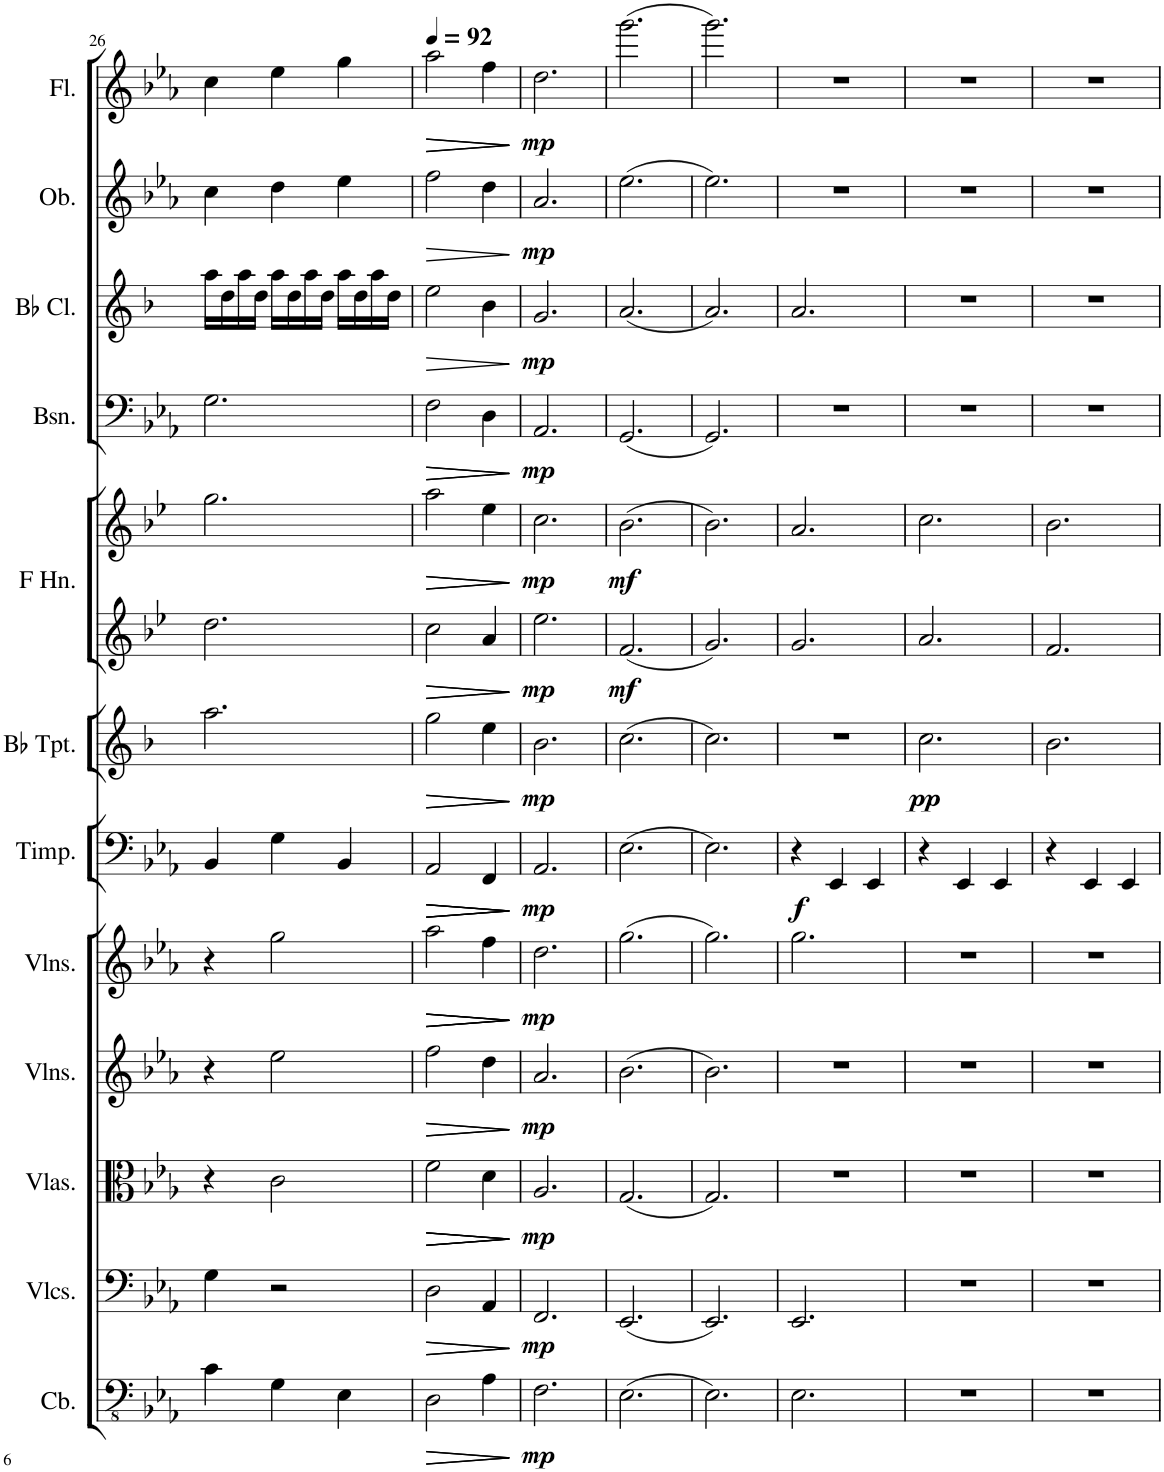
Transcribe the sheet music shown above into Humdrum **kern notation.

**kern	**dynam	**kern	**dynam	**kern	**dynam	**kern	**dynam	**kern	**dynam	**kern	**dynam	**kern	**dynam	**kern	**kern	**dynam	**kern	**dynam	**kern	**dynam	**kern	**dynam	**kern	**dynam
*part12	*part12	*part11	*part11	*part10	*part10	*part9	*part9	*part8	*part8	*part7	*part7	*part6	*part6	*part5	*part5	*part5	*part4	*part4	*part3	*part3	*part2	*part2	*part1	*part1
*staff13	*staff13	*staff12	*staff12	*staff11	*staff11	*staff10	*staff10	*staff9	*staff9	*staff8	*staff8	*staff7	*staff7	*staff6	*staff5	*staff5/6	*staff4	*staff4	*staff3	*staff3	*staff2	*staff2	*staff1	*staff1
*I"Contrabass	*	*I"Violoncellos	*	*I"Violas	*	*I"Violins II	*	*I"Violins I	*	*I"Timpani	*	*I"Trumpets in Bb	*	*I"Horns in F	*	*	*I"Bassoons	*	*I"Clarinets in Bb	*	*I"Oboes	*	*I"Flutes	*
*I'Cb.	*	*I'Vlcs.	*	*I'Vlas.	*	*I'Vlns.	*	*I'Vlns.	*	*I'Timp.	*	*	*	*	*	*	*I'Bsn.	*	*	*	*I'Ob.	*	*I'Fl.	*
!!LO:PB:g=z
*clefFv4	*	*clefF4	*	*clefC3	*	*clefG2	*	*clefG2	*	*clefF4	*	*clefG2	*	*clefG2	*clefG2	*	*clefF4	*	*clefG2	*	*clefG2	*	*clefG2	*
*Trd7c12	*	*	*	*	*	*	*	*	*	*	*	*Trd1c2	*	*Trd4c7	*Trd4c7	*	*	*	*Trd1c2	*	*	*	*	*
*k[b-e-a-]	*	*k[b-e-a-]	*	*k[b-e-a-]	*	*k[b-e-a-]	*	*k[b-e-a-]	*	*k[b-e-a-]	*	*k[b-]	*	*k[b-e-]	*k[b-e-]	*	*k[b-e-a-]	*	*k[b-]	*	*k[b-e-a-]	*	*k[b-e-a-]	*
*M3/4	*	*M3/4	*	*M3/4	*	*M3/4	*	*M3/4	*	*M3/4	*	*M3/4	*	*M3/4	*M3/4	*	*M3/4	*	*M3/4	*	*M3/4	*	*M3/4	*
=26	=26	=26	=26	=26	=26	=26	=26	=26	=26	=26	=26	=26	=26	=26	=26	=26	=26	=26	=26	=26	=26	=26	=26	=26
4C\	.	4G\	.	4r	.	4r	.	4r	.	4BB-/	.	2.aa\	.	2.dd\	2.gg\	.	2.G\	.	16aa\LL	.	4cc\	.	4cc\	.
.	.	.	.	.	.	.	.	.	.	.	.	.	.	.	.	.	.	.	16dd\	.	.	.	.	.
.	.	.	.	.	.	.	.	.	.	.	.	.	.	.	.	.	.	.	16aa\	.	.	.	.	.
.	.	.	.	.	.	.	.	.	.	.	.	.	.	.	.	.	.	.	16dd\JJ	.	.	.	.	.
4GG\	.	2r	.	2c\	.	2ee-\	.	2gg\	.	4G\	.	.	.	.	.	.	.	.	16aa\LL	.	4dd\	.	4ee-\	.
.	.	.	.	.	.	.	.	.	.	.	.	.	.	.	.	.	.	.	16dd\	.	.	.	.	.
.	.	.	.	.	.	.	.	.	.	.	.	.	.	.	.	.	.	.	16aa\	.	.	.	.	.
.	.	.	.	.	.	.	.	.	.	.	.	.	.	.	.	.	.	.	16dd\JJ	.	.	.	.	.
4EE-\	.	.	.	.	.	.	.	.	.	4BB-/	.	.	.	.	.	.	.	.	16aa\LL	.	4ee-\	.	4gg\	.
.	.	.	.	.	.	.	.	.	.	.	.	.	.	.	.	.	.	.	16dd\	.	.	.	.	.
.	.	.	.	.	.	.	.	.	.	.	.	.	.	.	.	.	.	.	16aa\	.	.	.	.	.
.	.	.	.	.	.	.	.	.	.	.	.	.	.	.	.	.	.	.	16dd\JJ	.	.	.	.	.
=27	=27	=27	=27	=27	=27	=27	=27	=27	=27	=27	=27	=27	=27	=27	=27	=27	=27	=27	=27	=27	=27	=27	=27	=27
*	*	*	*	*	*	*	*	*	*	*	*	*	*	*	*	*	*	*	*	*	*	*	*MM92	*
!	!LO:HP:b	!	!LO:HP:b	!	!LO:HP:b	!	!LO:HP:b	!	!LO:HP:b	!	!LO:HP:b	!	!LO:HP:b	!	!	!LO:HP:b	!	!LO:HP:b	!	!LO:HP:b	!	!LO:HP:b	!	!LO:HP:b
2DD\	>	2D\	>	2f\	>	2ff\	>	2aa-\	>	2AA-/	>	2gg\	>	2cc\	2aa\	>	2F\	>	2ee\	>	2ff\	>	2aa-\	>
!	!LO:HP:b	!	!LO:HP:b	!	!LO:HP:b	!	!	!	!	!	!	!	!	!	!	!	!	!	!	!	!	!	!	!
!	!	!	!	!	!LO:HP:n=1:b	!	!LO:HP:b	!	!LO:HP:b	!	!	!	!	!	!	!	!	!	!	!	!	!	!	!
!	!	!	!	!	!	!	!	!	!LO:HP:n=1:b	!	!LO:HP:b	!	!	!	!	!	!	!	!	!	!	!	!	!
!	!	!	!	!	!	!	!	!	!	!	!LO:HP:n=1:b	!	!LO:HP:b	!	!	!LO:HP:b	!	!LO:HP:b	!	!	!	!	!	!LO:HP:b
4AA-\	>	4AA-/	>	4d\	> >	4dd\	>	4ff\	> >	4FF/	> >	4ee\	>	4a/	4ee-\	>	4D\	>	4b-\	.	4dd\	.	4ff\	>
.	] ]	.	] ]	.	] ]	.	] ]	.	] ]	.	] ]	.	] ]	.	.	] ]	.	] ]	.	]	.	]	.	] ]
=28	=28	=28	=28	=28	=28	=28	=28	=28	=28	=28	=28	=28	=28	=28	=28	=28	=28	=28	=28	=28	=28	=28	=28	=28
!	!LO:DY:b	!	!LO:DY:b	!	!LO:DY:b	!	!LO:DY:b	!	!LO:DY:b	!	!LO:DY:b	!	!LO:DY:b	!	!	!LO:DY:b=2	!	!	!	!	!	!	!	!
!	!	!	!	!	!	!	!	!	!	!	!	!	!	!	!	!LO:DY:n=1:b	!	!LO:DY:b	!	!LO:DY:b	!	!LO:DY:b	!	!LO:DY:b
2.FF\	mp	2.FF/	mp	2.A-/	mp	2.a-/	mp	2.dd\	mp	2.AA-/	mp	2.b-\	mp	2.ee-\	2.cc\	mp mp	2.AA-/	mp	2.g/	mp	2.a-/	mp	2.dd\	mp
.	.	.	.	.	]	.	.	.	]	.	]	.	.	.	.	.	.	.	.	.	.	.	.	.
=29	=29	=29	=29	=29	=29	=29	=29	=29	=29	=29	=29	=29	=29	=29	=29	=29	=29	=29	=29	=29	=29	=29	=29	=29
!	!	!	!	!	!	!	!	!	!	!	!	!	!	!	!	!LO:DY:b=2	!	!	!	!	!	!	!	!
!	!	!	!	!	!	!	!	!	!	!	!	!	!	!	!	!LO:DY:n=1:b	!	!	!	!	!	!	!	!
(2.EE-\	.	(2.EE-/	.	(2.G/	.	(2.b-\	.	(2.gg\	.	(2.E-\	.	(2.cc\	.	2.f/	(2.b-\	mf mf	(2.GG/	.	(2.a/	.	(2.ee-\	.	(2.ggg\	.
=30	=30	=30	=30	=30	=30	=30	=30	=30	=30	=30	=30	=30	=30	=30	=30	=30	=30	=30	=30	=30	=30	=30	=30	=30
2.EE-\)	.	2.EE-/)	.	2.G/)	.	2.b-\)	.	2.gg\)	.	2.E-\)	.	2.cc\)	.	2.g/	2.b-\)	.	2.GG/)	.	2.a/)	.	2.ee-\)	.	2.ggg\)	.
=31	=31	=31	=31	=31	=31	=31	=31	=31	=31	=31	=31	=31	=31	=31	=31	=31	=31	=31	=31	=31	=31	=31	=31	=31
!	!	!	!	!	!	!	!	!	!	!	!LO:DY:b	!	!	!	!	!	!	!	!	!	!	!	!	!
2.EE-\	.	2.EE-/	.	2.r	.	2.r	.	2.gg\	.	4r	f	2.r	.	2.g/	2.a/	.	2.r	.	2.a/	.	2.r	.	2.r	.
.	.	.	.	.	.	.	.	.	.	4EE-/	.	.	.	.	.	.	.	.	.	.	.	.	.	.
.	.	.	.	.	.	.	.	.	.	4EE-/	.	.	.	.	.	.	.	.	.	.	.	.	.	.
=32	=32	=32	=32	=32	=32	=32	=32	=32	=32	=32	=32	=32	=32	=32	=32	=32	=32	=32	=32	=32	=32	=32	=32	=32
!	!	!	!	!	!	!	!	!	!	!	!	!	!LO:DY:b	!	!	!	!	!	!	!	!	!	!	!
2.r	.	2.r	.	2.r	.	2.r	.	2.r	.	4r	.	2.cc\	pp	2.a/	2.cc\	.	2.r	.	2.r	.	2.r	.	2.r	.
.	.	.	.	.	.	.	.	.	.	4EE-/	.	.	.	.	.	.	.	.	.	.	.	.	.	.
.	.	.	.	.	.	.	.	.	.	4EE-/	.	.	.	.	.	.	.	.	.	.	.	.	.	.
=33	=33	=33	=33	=33	=33	=33	=33	=33	=33	=33	=33	=33	=33	=33	=33	=33	=33	=33	=33	=33	=33	=33	=33	=33
2.r	.	2.r	.	2.r	.	2.r	.	2.r	.	4r	.	2.b-\	.	2.f/	2.b-\	.	2.r	.	2.r	.	2.r	.	2.r	.
.	.	.	.	.	.	.	.	.	.	4EE-/	.	.	.	.	.	.	.	.	.	.	.	.	.	.
.	.	.	.	.	.	.	.	.	.	4EE-/	.	.	.	.	.	.	.	.	.	.	.	.	.	.
=	=	=	=	=	=	=	=	=	=	=	=	=	=	=	=	=	=	=	=	=	=	=	=	=
*-	*-	*-	*-	*-	*-	*-	*-	*-	*-	*-	*-	*-	*-	*-	*-	*-	*-	*-	*-	*-	*-	*-	*-	*-
